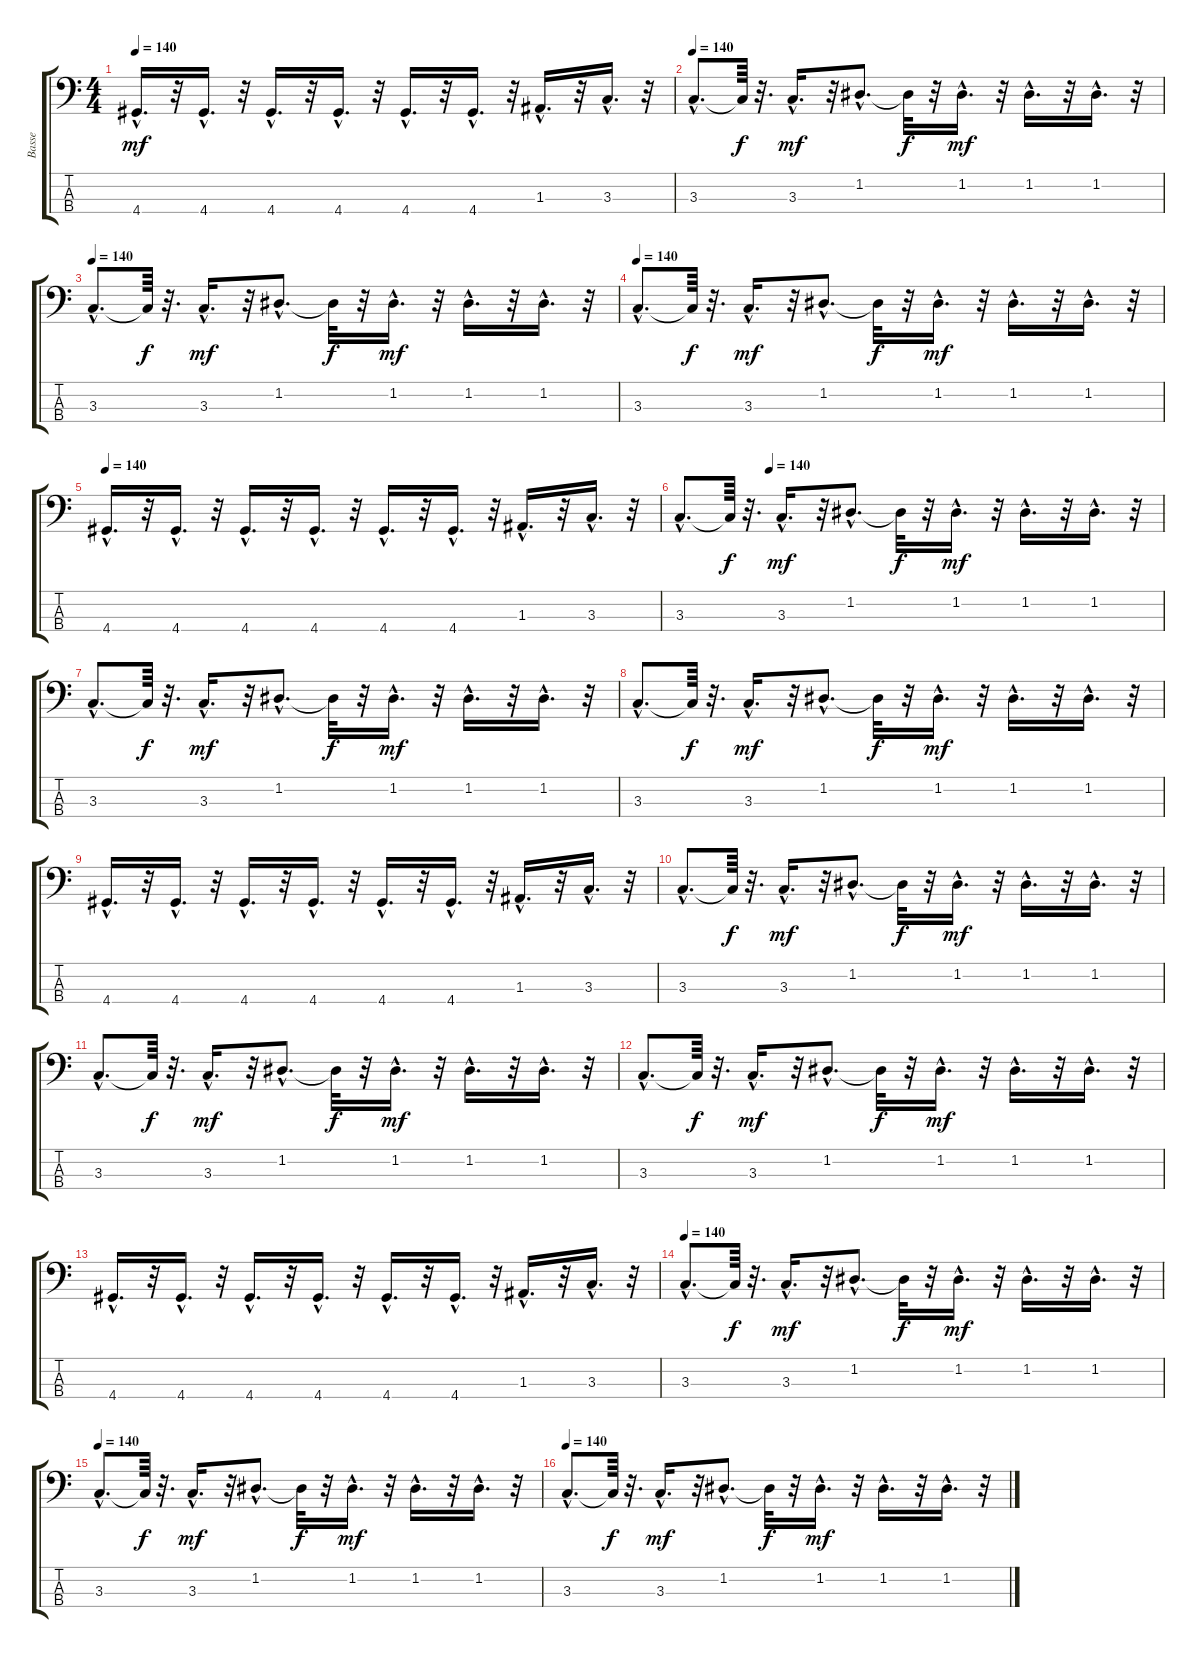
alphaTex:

\track ("Basse" "Basse") {instrument acousticbass}
\staff {score tabs}
\tuning (G2 D2 A1 E1) {hide}
\ts (4 4)
\tempo 140
\clef f4
\ks c
4.4{hac}.16{d dy mf} r.32 4.4{hac}.16{d} r.32 4.4{hac}.16{d} r.32 4.4{hac}.16{d} r.32 4.4{hac}.16{d} r.32 4.4{hac}.16{d} r.32 1.3{hac}.16{d} r.32 3.3{hac}.16{d} r.32 |
\tempo 140
3.3{hac}.8{d} 3.3{t}.64{dy f} r.32{d} 3.3{hac}.16{d dy mf} r.32 1.2{hac}.8{d} 1.2{t}.32{dy f} r.32 1.2{hac}.16{d dy mf} r.32 1.2{hac}.16{d} r.32 1.2{hac}.16{d} r.32 |
\tempo 140
3.3{hac}.8{d} 3.3{t}.64{dy f} r.32{d} 3.3{hac}.16{d dy mf} r.32 1.2{hac}.8{d} 1.2{t}.32{dy f} r.32 1.2{hac}.16{d dy mf} r.32 1.2{hac}.16{d} r.32 1.2{hac}.16{d} r.32 |
\tempo 140
3.3{hac}.8{d} 3.3{t}.64{dy f} r.32{d} 3.3{hac}.16{d dy mf} r.32 1.2{hac}.8{d} 1.2{t}.32{dy f} r.32 1.2{hac}.16{d dy mf} r.32 1.2{hac}.16{d} r.32 1.2{hac}.16{d} r.32 |
\tempo 140
4.4{hac}.16{d} r.32 4.4{hac}.16{d} r.32 4.4{hac}.16{d} r.32 4.4{hac}.16{d} r.32 4.4{hac}.16{d} r.32 4.4{hac}.16{d} r.32 1.3{hac}.16{d} r.32 3.3{hac}.16{d} r.32 |
\tempo (140 0.1875)
3.3{hac}.8{d} 3.3{t}.64{dy f} r.32{d} 3.3{hac}.16{d dy mf} r.32 1.2{hac}.8{d} 1.2{t}.32{dy f} r.32 1.2{hac}.16{d dy mf} r.32 1.2{hac}.16{d} r.32 1.2{hac}.16{d} r.32 |
3.3{hac}.8{d} 3.3{t}.64{dy f} r.32{d} 3.3{hac}.16{d dy mf} r.32 1.2{hac}.8{d} 1.2{t}.32{dy f} r.32 1.2{hac}.16{d dy mf} r.32 1.2{hac}.16{d} r.32 1.2{hac}.16{d} r.32 |
3.3{hac}.8{d} 3.3{t}.64{dy f} r.32{d} 3.3{hac}.16{d dy mf} r.32 1.2{hac}.8{d} 1.2{t}.32{dy f} r.32 1.2{hac}.16{d dy mf} r.32 1.2{hac}.16{d} r.32 1.2{hac}.16{d} r.32 |
4.4{hac}.16{d} r.32 4.4{hac}.16{d} r.32 4.4{hac}.16{d} r.32 4.4{hac}.16{d} r.32 4.4{hac}.16{d} r.32 4.4{hac}.16{d} r.32 1.3{hac}.16{d} r.32 3.3{hac}.16{d} r.32 |
3.3{hac}.8{d} 3.3{t}.64{dy f} r.32{d} 3.3{hac}.16{d dy mf} r.32 1.2{hac}.8{d} 1.2{t}.32{dy f} r.32 1.2{hac}.16{d dy mf} r.32 1.2{hac}.16{d} r.32 1.2{hac}.16{d} r.32 |
3.3{hac}.8{d} 3.3{t}.64{dy f} r.32{d} 3.3{hac}.16{d dy mf} r.32 1.2{hac}.8{d} 1.2{t}.32{dy f} r.32 1.2{hac}.16{d dy mf} r.32 1.2{hac}.16{d} r.32 1.2{hac}.16{d} r.32 |
3.3{hac}.8{d} 3.3{t}.64{dy f} r.32{d} 3.3{hac}.16{d dy mf} r.32 1.2{hac}.8{d} 1.2{t}.32{dy f} r.32 1.2{hac}.16{d dy mf} r.32 1.2{hac}.16{d} r.32 1.2{hac}.16{d} r.32 |
4.4{hac}.16{d} r.32 4.4{hac}.16{d} r.32 4.4{hac}.16{d} r.32 4.4{hac}.16{d} r.32 4.4{hac}.16{d} r.32 4.4{hac}.16{d} r.32 1.3{hac}.16{d} r.32 3.3{hac}.16{d} r.32 |
\tempo 140
3.3{hac}.8{d} 3.3{t}.64{dy f} r.32{d} 3.3{hac}.16{d dy mf} r.32 1.2{hac}.8{d} 1.2{t}.32{dy f} r.32 1.2{hac}.16{d dy mf} r.32 1.2{hac}.16{d} r.32 1.2{hac}.16{d} r.32 |
\tempo 140
3.3{hac}.8{d} 3.3{t}.64{dy f} r.32{d} 3.3{hac}.16{d dy mf} r.32 1.2{hac}.8{d} 1.2{t}.32{dy f} r.32 1.2{hac}.16{d dy mf} r.32 1.2{hac}.16{d} r.32 1.2{hac}.16{d} r.32 |
\tempo 140
3.3{hac}.8{d} 3.3{t}.64{dy f} r.32{d} 3.3{hac}.16{d dy mf} r.32 1.2{hac}.8{d} 1.2{t}.32{dy f} r.32 1.2{hac}.16{d dy mf} r.32 1.2{hac}.16{d} r.32 1.2{hac}.16{d} r.32
